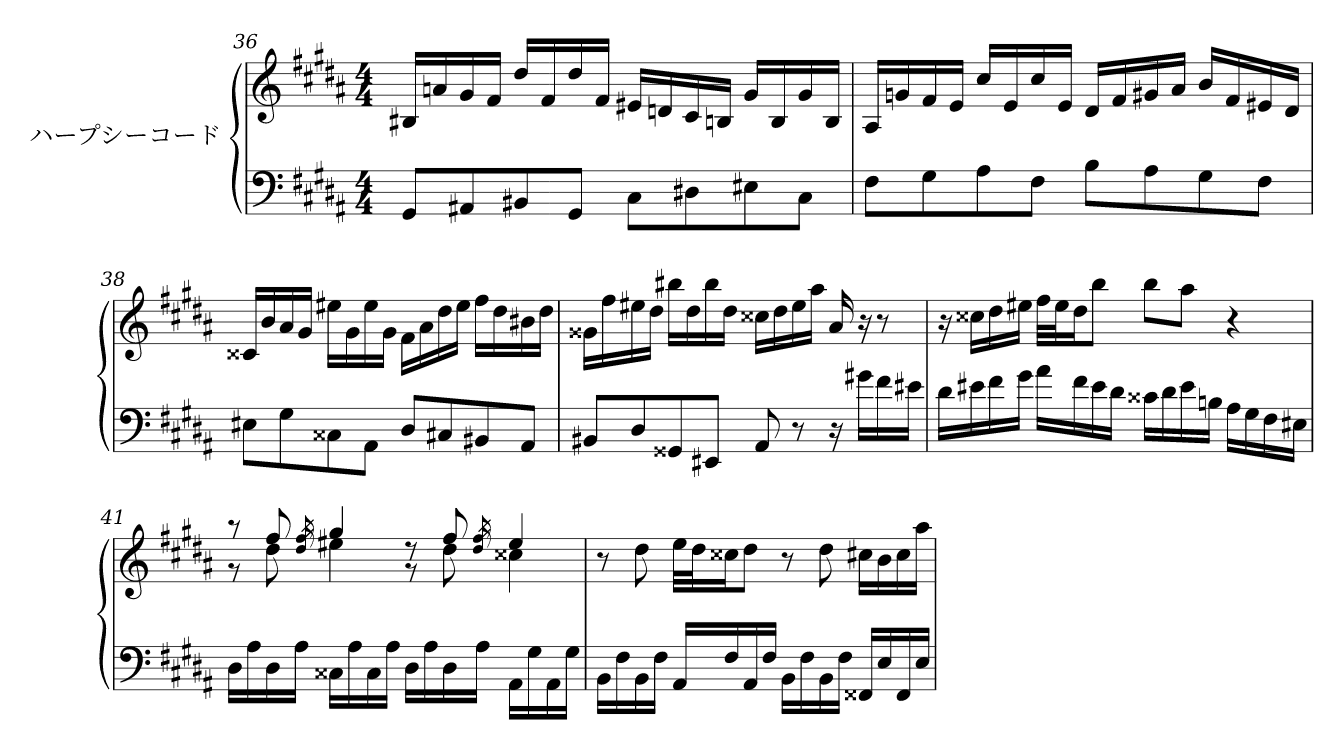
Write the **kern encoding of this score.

**kern	**kern
*part1	*part1
*staff2	*staff1
*I"ハープシーコード	*
*clefF4	*clefG2
*k[f#c#g#d#a#]	*k[f#c#g#d#a#]
*M4/4	*M4/4
=36	=36
8GG#/L	16B#X/LL
.	16an/
8AA#X/	16g#/
.	16f#/JJ
8BB#X/	16dd#/LL
.	16f#/
8GG#/J	16dd#/
.	16f#/JJ
8C#\L	16e#X/LL
.	16dn/
8D#X\	16c#/
.	16Bn/JJ
8E#X\	16g#/LL
.	16B/
8C#\J	16g#/
.	16B/JJ
!!LO:LB:g=z
=37	=37
8F#\L	16A#/LL
.	16gn/
8G#\	16f#/
.	16e/JJ
8A#\	16cc#/LL
.	16e/
8F#\J	16cc#/
.	16e/JJ
8B\L	16d#/LL
.	16f#/
8A#\	16g#X/
.	16a#/JJ
8G#\	16b/LL
.	16f#/
8F#\J	16e#X/
.	16d#/JJ
=38	=38
8E#X\L	16c##X/LL
.	16b/
8G#\	16a#/
.	16g#/JJ
8C##X\	16ee#X\LL
.	16g#\
8AA#\J	16ee#\
.	16g#\JJ
8D#/L	16f#\LL
.	16a#\
8C#X/	16dd#\
.	16ee#\JJ
8BB#X/	16ff#\LL
.	16dd#\
8AA#/J	16b#X\
.	16dd#\JJ
!!LO:LB:g=z
=39	=39
8BB#X/L	16g##X\LL
.	16ff#\
8D#/	16ee#X\
.	16dd#\JJ
8GG##X/	16bb#X\LL
.	16dd#\
8EE#X/J	16bb#\
.	16dd#\JJ
8AA#/	16cc##X\LL
.	16dd#\
8r	16ee#\
.	16aa#\JJ
16r	16a#/
16g#X\LL	16r
16f#\	8r
16e#X\JJ	.
=40	=40
16d#\LL	16r
16e#X\	16cc##X\LL
16f#\	16dd#\
16g#\JJ	16ee#X\JJ
16a#\LL	32ff#\LLL
.	32ee#\J
16f#\	16dd#\J
16e#\	8bb\J
16d#\JJ	.
16c##X\LL	8bb\L
16d#\	.
16e#\	8aa#\J
16Bn\JJ	.
16A#\LL	4r
16G#\	.
16F#\	.
16E#X\JJ	.
!!LO:LB:g=z
=41	=41
*	*^
16D#\LL	8r	8r
16A#\	.	.
16D#\	8ff#/	8dd#\
16A#\JJ	.	.
.	8qff#/	8qdd#/
16C##X\LL	4gg#/	4ee#X\
16A#\	.	.
16C##\	.	.
16A#\JJ	.	.
16D#\LL	8rdd	8r
16A#\	.	.
16D#\	8ff#/	8dd#\
16A#\JJ	.	.
.	8qff#/	8qdd#/
16AA#\LL	4ee#/	4cc##X\
16G#\	.	.
16AA#\	.	.
16G#\JJ	.	.
*	*v	*v
=42	=42
16BB\LL	8r
16F#\	.
16BB\	8dd#\
16F#\JJ	.
16AA#/LL	32ee\LLL
.	32dd#\J
16F#/	16cc##X\J
16AA#/	8dd#\J
16F#/JJ	.
16BB\LL	8r
16F#\	.
16BB\	8dd#\
16F#\JJ	.
16FF##X/LL	16cc#X\LL
16E/	16b\
16FF##/	16cc#\
16E/JJ	16aa#\JJ
=	=
*-	*-
